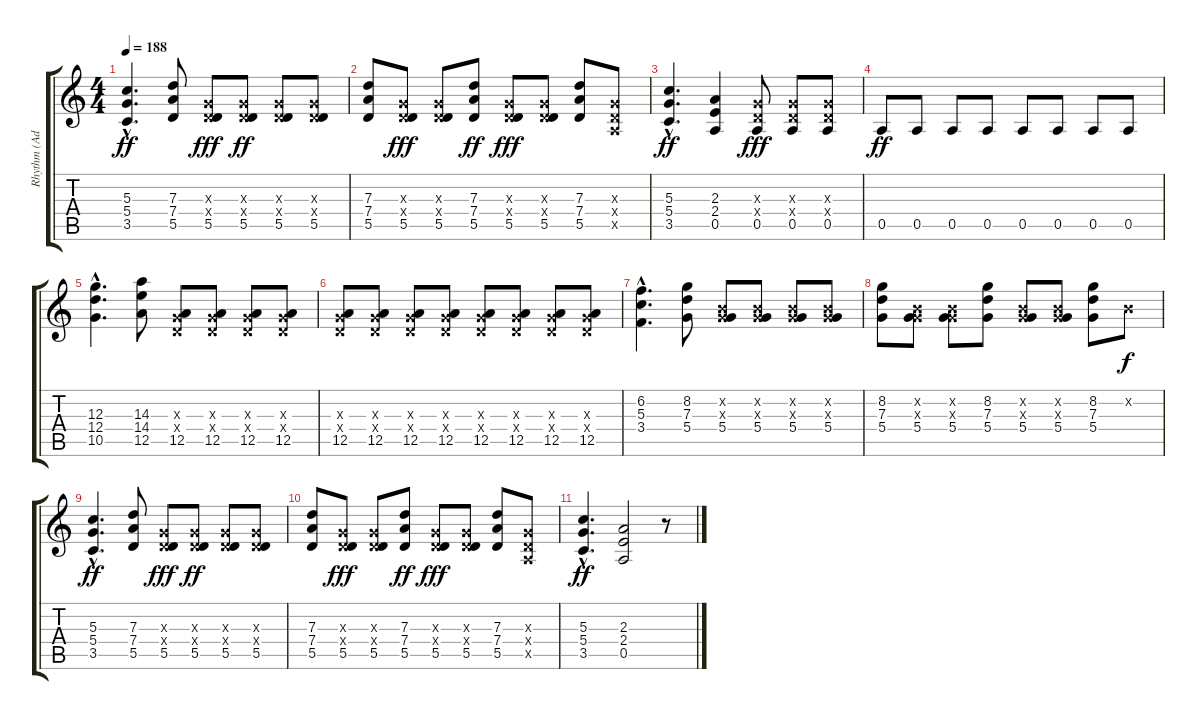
\track ("Rhythm (Adrian)" "Rhythm (Ad") {instrument distortionguitar}
\staff {score tabs}
\tuning (E4 B3 G3 D3 A2 E2) {hide}
\ts (4 4)
\tempo 188
\clef g2
\ks c
(5.3{hac} 5.4{hac} 3.5{hac}).4{d dy ff} (7.3 7.4 5.5).8 (0.3{x} 0.4{x} 5.5).8{dy fff} (0.3{x} 0.4{x} 5.5).8{dy ff} (0.3{x} 0.4{x} 5.5).8 (0.3{x} 0.4{x} 5.5).8 |
(7.3 7.4 5.5).8 (0.3{x} 0.4{x} 5.5).8{dy fff} (0.3{x} 0.4{x} 5.5).8 (7.3 7.4 5.5).8{dy ff} (0.3{x} 0.4{x} 5.5).8{dy fff} (0.3{x} 0.4{x} 5.5).8 (7.3 7.4 5.5).8 (0.3{x} 0.4{x} 0.5{x}).8 |
(5.3{hac} 5.4{hac} 3.5{hac}).4{d dy ff} (2.3 2.4 0.5).4 (0.3{x} 0.4{x} 0.5).8{dy fff} (0.3{x} 0.4{x} 0.5).8 (0.3{x} 0.4{x} 0.5).8 |
0.5.8{dy ff} 0.5.8 0.5.8 0.5.8 0.5.8 0.5.8 0.5.8 0.5.8 |
(12.3{hac} 12.4{hac} 10.5{hac}).4{d} (14.3 14.4 12.5).8 (0.3{x} 0.4{x} 12.5).8 (0.3{x} 0.4{x} 12.5).8 (0.3{x} 0.4{x} 12.5).8 (0.3{x} 0.4{x} 12.5).8 |
(0.3{x} 0.4{x} 12.5).8 (0.3{x} 0.4{x} 12.5).8 (0.3{x} 0.4{x} 12.5).8 (0.3{x} 0.4{x} 12.5).8 (0.3{x} 0.4{x} 12.5).8 (0.3{x} 0.4{x} 12.5).8 (0.3{x} 0.4{x} 12.5).8 (0.3{x} 0.4{x} 12.5).8 |
(6.2{hac} 5.3{hac} 3.4{hac}).4{d} (8.2 7.3 5.4).8 (0.2{x} 0.3{x} 5.4).8 (0.2{x} 0.3{x} 5.4).8 (0.2{x} 0.3{x} 5.4).8 (0.2{x} 0.3{x} 5.4).8 |
(8.2 7.3 5.4).8 (0.2{x} 0.3{x} 5.4).8 (0.2{x} 0.3{x} 5.4).8 (8.2 7.3 5.4).8 (0.2{x} 0.3{x} 5.4).8 (0.2{x} 0.3{x} 5.4).8 (8.2 7.3 5.4).8 0.2{x}.8{dy f} |
(5.3{hac} 5.4{hac} 3.5{hac}).4{d dy ff} (7.3 7.4 5.5).8 (0.3{x} 0.4{x} 5.5).8{dy fff} (0.3{x} 0.4{x} 5.5).8{dy ff} (0.3{x} 0.4{x} 5.5).8 (0.3{x} 0.4{x} 5.5).8 |
(7.3 7.4 5.5).8 (0.3{x} 0.4{x} 5.5).8{dy fff} (0.3{x} 0.4{x} 5.5).8 (7.3 7.4 5.5).8{dy ff} (0.3{x} 0.4{x} 5.5).8{dy fff} (0.3{x} 0.4{x} 5.5).8 (7.3 7.4 5.5).8 (0.3{x} 0.4{x} 0.5{x}).8 |
(5.3{hac} 5.4{hac} 3.5{hac}).4{d dy ff} (2.3 2.4 0.5).2 r.8
